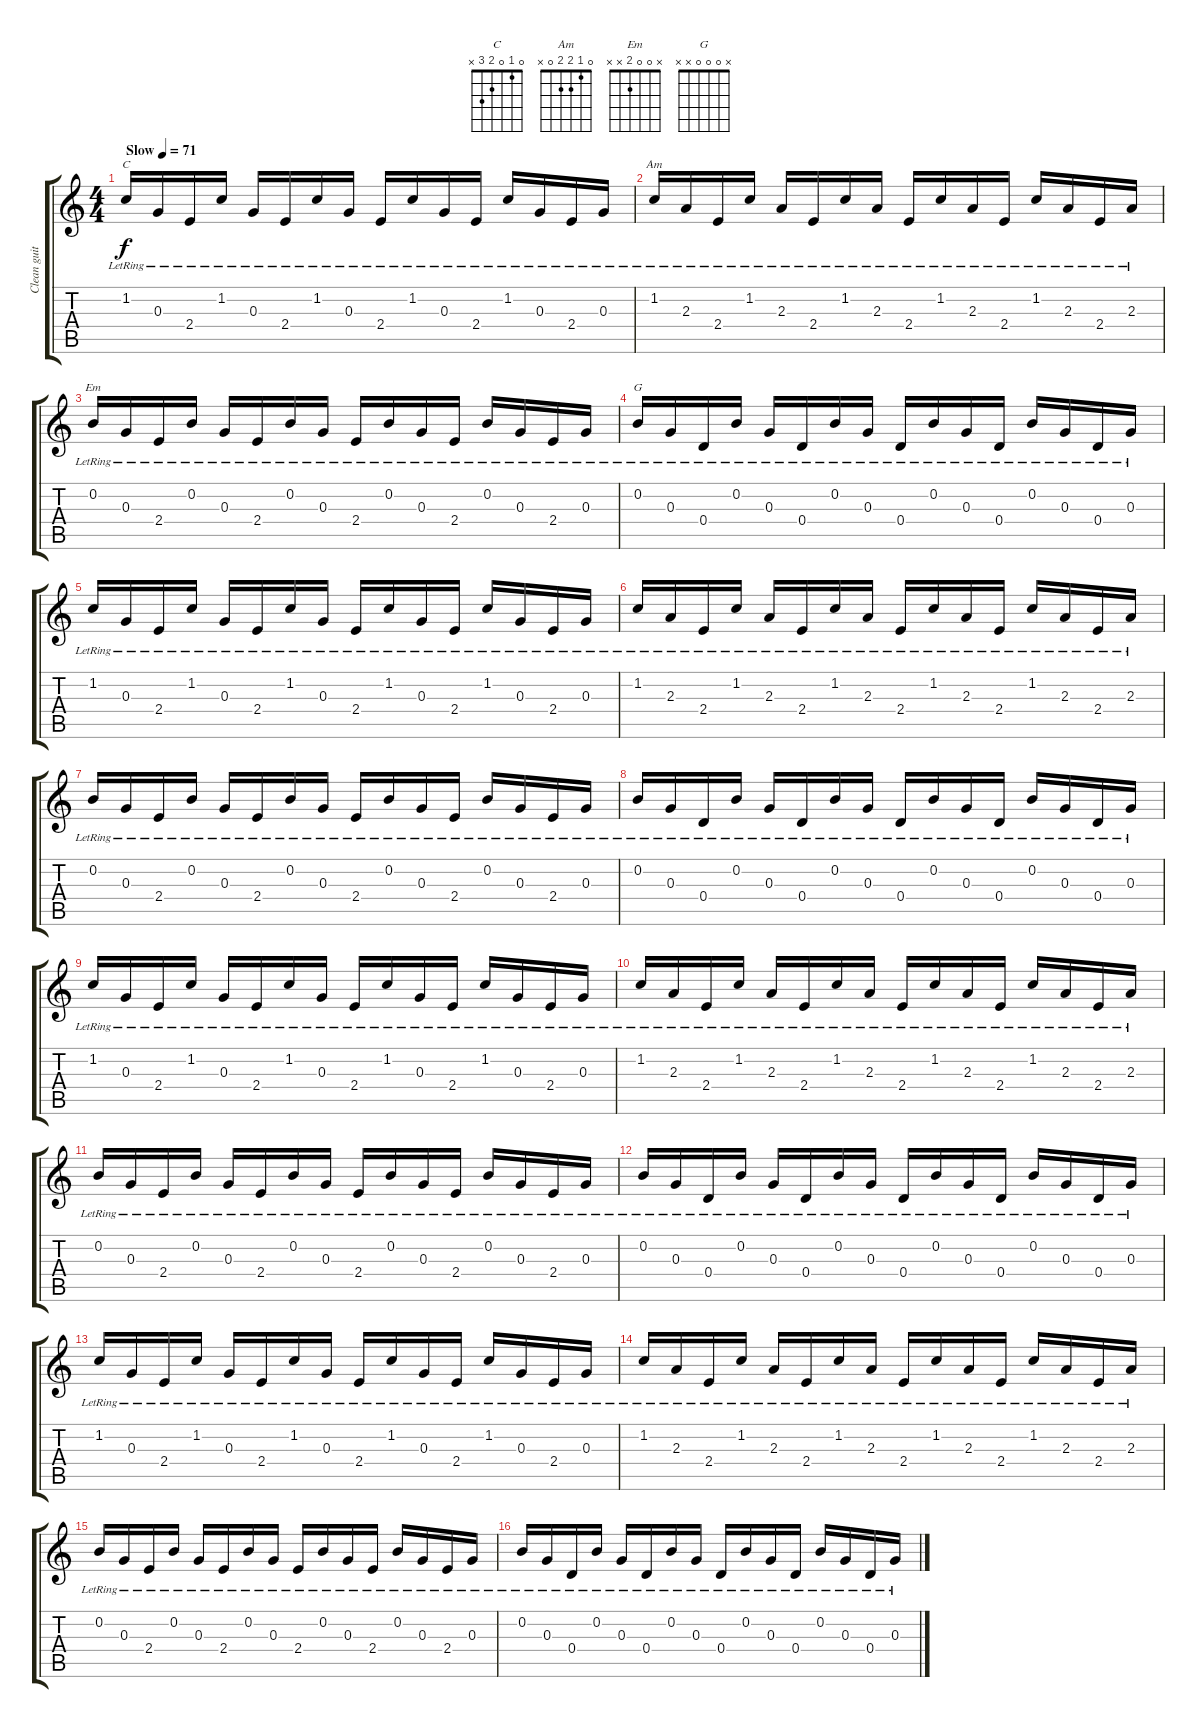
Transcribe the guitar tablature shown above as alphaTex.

\track ("Clean guitar" "Clean guit") {instrument electricguitarjazz}
\staff {score tabs}
\tuning (E4 B3 G3 D3 A2 E2) {hide}
\chord ("C" 0 1 0 2 3 x)
\chord ("Am" 0 1 2 2 0 x)
\chord ("Em" x 0 0 2 x x)
\chord ("G" x 0 0 0 x x)
\ts (4 4)
\tempo (71 "Slow")
\clef g2
\ks c
1.2{lr}.16{ch "C" dy f instrument electricguitarjazz} 0.3{lr}.16 2.4{lr}.16 1.2{lr}.16 0.3{lr}.16 2.4{lr}.16 1.2{lr}.16 0.3{lr}.16 2.4{lr}.16 1.2{lr}.16 0.3{lr}.16 2.4{lr}.16 1.2{lr}.16 0.3{lr}.16 2.4{lr}.16 0.3{lr}.16 |
1.2{lr}.16{ch "Am"} 2.3{lr}.16 2.4{lr}.16 1.2{lr}.16 2.3{lr}.16 2.4{lr}.16 1.2{lr}.16 2.3{lr}.16 2.4{lr}.16 1.2{lr}.16 2.3{lr}.16 2.4{lr}.16 1.2{lr}.16 2.3{lr}.16 2.4{lr}.16 2.3{lr}.16 |
0.2{lr}.16{ch "Em"} 0.3{lr}.16 2.4{lr}.16 0.2{lr}.16 0.3{lr}.16 2.4{lr}.16 0.2{lr}.16 0.3{lr}.16 2.4{lr}.16 0.2{lr}.16 0.3{lr}.16 2.4{lr}.16 0.2{lr}.16 0.3{lr}.16 2.4{lr}.16 0.3{lr}.16 |
0.2{lr}.16{ch "G"} 0.3{lr}.16 0.4{lr}.16 0.2{lr}.16 0.3{lr}.16 0.4{lr}.16 0.2{lr}.16 0.3{lr}.16 0.4{lr}.16 0.2{lr}.16 0.3{lr}.16 0.4{lr}.16 0.2{lr}.16 0.3{lr}.16 0.4{lr}.16 0.3{lr}.16 |
1.2{lr}.16 0.3{lr}.16 2.4{lr}.16 1.2{lr}.16 0.3{lr}.16 2.4{lr}.16 1.2{lr}.16 0.3{lr}.16 2.4{lr}.16 1.2{lr}.16 0.3{lr}.16 2.4{lr}.16 1.2{lr}.16 0.3{lr}.16 2.4{lr}.16 0.3{lr}.16 |
1.2{lr}.16 2.3{lr}.16 2.4{lr}.16 1.2{lr}.16 2.3{lr}.16 2.4{lr}.16 1.2{lr}.16 2.3{lr}.16 2.4{lr}.16 1.2{lr}.16 2.3{lr}.16 2.4{lr}.16 1.2{lr}.16 2.3{lr}.16 2.4{lr}.16 2.3{lr}.16 |
0.2{lr}.16 0.3{lr}.16 2.4{lr}.16 0.2{lr}.16 0.3{lr}.16 2.4{lr}.16 0.2{lr}.16 0.3{lr}.16 2.4{lr}.16 0.2{lr}.16 0.3{lr}.16 2.4{lr}.16 0.2{lr}.16 0.3{lr}.16 2.4{lr}.16 0.3{lr}.16 |
0.2{lr}.16 0.3{lr}.16 0.4{lr}.16 0.2{lr}.16 0.3{lr}.16 0.4{lr}.16 0.2{lr}.16 0.3{lr}.16 0.4{lr}.16 0.2{lr}.16 0.3{lr}.16 0.4{lr}.16 0.2{lr}.16 0.3{lr}.16 0.4{lr}.16 0.3{lr}.16 |
1.2{lr}.16 0.3{lr}.16 2.4{lr}.16 1.2{lr}.16 0.3{lr}.16 2.4{lr}.16 1.2{lr}.16 0.3{lr}.16 2.4{lr}.16 1.2{lr}.16 0.3{lr}.16 2.4{lr}.16 1.2{lr}.16 0.3{lr}.16 2.4{lr}.16 0.3{lr}.16 |
1.2{lr}.16 2.3{lr}.16 2.4{lr}.16 1.2{lr}.16 2.3{lr}.16 2.4{lr}.16 1.2{lr}.16 2.3{lr}.16 2.4{lr}.16 1.2{lr}.16 2.3{lr}.16 2.4{lr}.16 1.2{lr}.16 2.3{lr}.16 2.4{lr}.16 2.3{lr}.16 |
0.2{lr}.16 0.3{lr}.16 2.4{lr}.16 0.2{lr}.16 0.3{lr}.16 2.4{lr}.16 0.2{lr}.16 0.3{lr}.16 2.4{lr}.16 0.2{lr}.16 0.3{lr}.16 2.4{lr}.16 0.2{lr}.16 0.3{lr}.16 2.4{lr}.16 0.3{lr}.16 |
0.2{lr}.16 0.3{lr}.16 0.4{lr}.16 0.2{lr}.16 0.3{lr}.16 0.4{lr}.16 0.2{lr}.16 0.3{lr}.16 0.4{lr}.16 0.2{lr}.16 0.3{lr}.16 0.4{lr}.16 0.2{lr}.16 0.3{lr}.16 0.4{lr}.16 0.3{lr}.16 |
1.2{lr}.16 0.3{lr}.16 2.4{lr}.16 1.2{lr}.16 0.3{lr}.16 2.4{lr}.16 1.2{lr}.16 0.3{lr}.16 2.4{lr}.16 1.2{lr}.16 0.3{lr}.16 2.4{lr}.16 1.2{lr}.16 0.3{lr}.16 2.4{lr}.16 0.3{lr}.16 |
1.2{lr}.16 2.3{lr}.16 2.4{lr}.16 1.2{lr}.16 2.3{lr}.16 2.4{lr}.16 1.2{lr}.16 2.3{lr}.16 2.4{lr}.16 1.2{lr}.16 2.3{lr}.16 2.4{lr}.16 1.2{lr}.16 2.3{lr}.16 2.4{lr}.16 2.3{lr}.16 |
0.2{lr}.16 0.3{lr}.16 2.4{lr}.16 0.2{lr}.16 0.3{lr}.16 2.4{lr}.16 0.2{lr}.16 0.3{lr}.16 2.4{lr}.16 0.2{lr}.16 0.3{lr}.16 2.4{lr}.16 0.2{lr}.16 0.3{lr}.16 2.4{lr}.16 0.3{lr}.16 |
0.2{lr}.16 0.3{lr}.16 0.4{lr}.16 0.2{lr}.16 0.3{lr}.16 0.4{lr}.16 0.2{lr}.16 0.3{lr}.16 0.4{lr}.16 0.2{lr}.16 0.3{lr}.16 0.4{lr}.16 0.2{lr}.16 0.3{lr}.16 0.4{lr}.16 0.3{lr}.16
